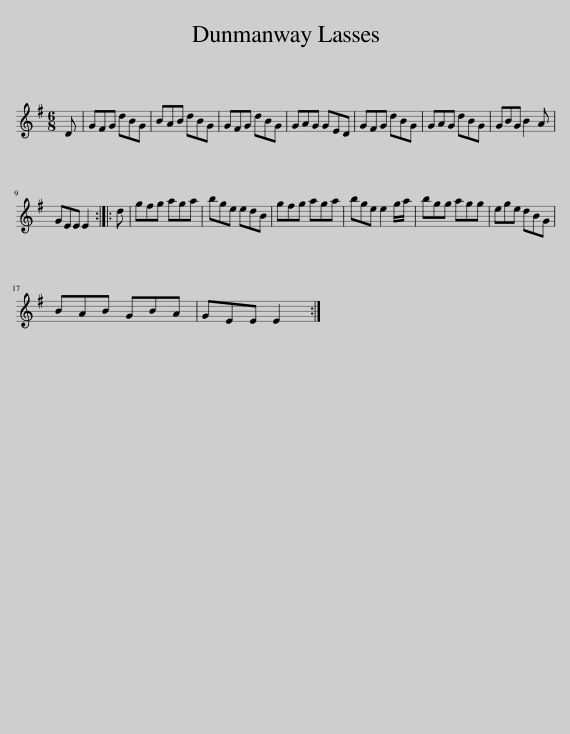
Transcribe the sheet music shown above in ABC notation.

X:1
L:1/8
M:6/8
I:linebreak $
K:G
V:1 treble
V:1
 D | GFG dBG | BAB dBG | GFG dBG | GAG GED | %5
 GFG dBG | GAG dBG | GBG B2 A |$ GEE E2 :: d | %10
 gfg aga | bge edB | gfg aga | bge e2 g/a/ | bgg agg | %15
 ege dBG |$ BAB GBA | GEE E2 :| %18
